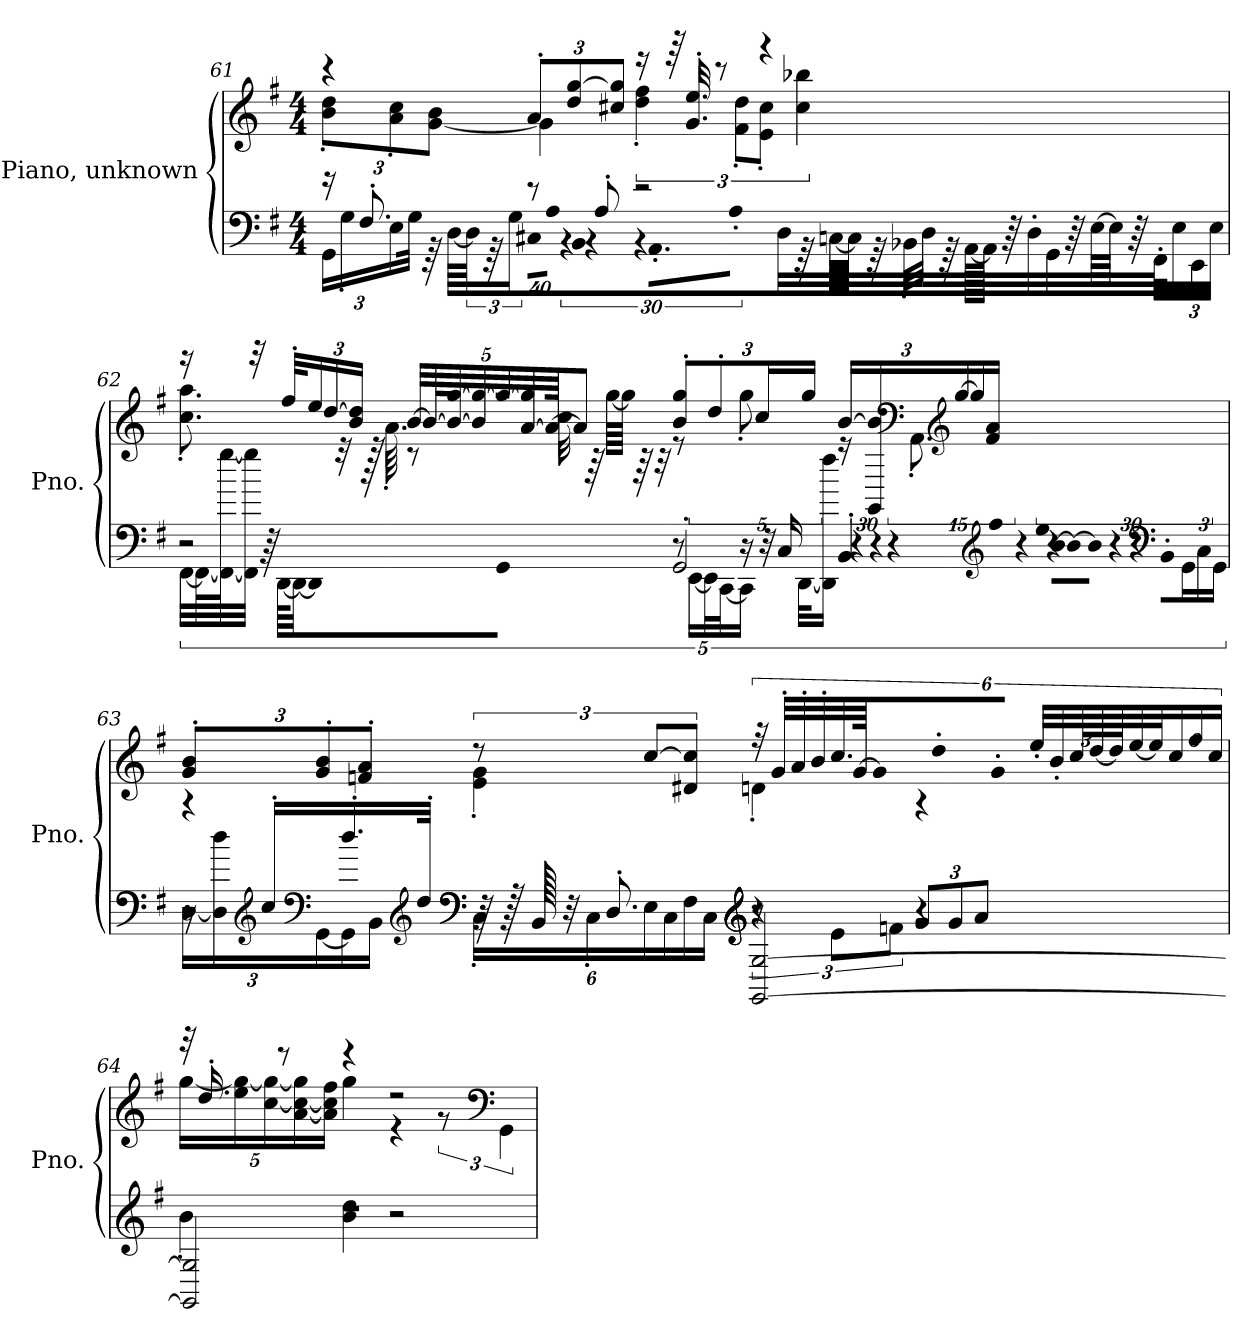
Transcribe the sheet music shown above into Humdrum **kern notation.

**kern	**kern
*part1	*part1
*staff2	*staff1
*I"Piano, unknown	*
*I'Pno.	*
!!LO:LB:g=z
*clefF4	*clefG2
*k[f#]	*k[f#]
*M4/4	*M4/4
=61	=61
*^	*^
*	*Xbrackettup	*	*Xbrackettup
16r	24GG\LL	4r	12b\' 12dd\'L
.	24G'\	.	.
8.F#'/	.	.	.
.	24E\	.	12a\' 12cc\'
.	32G\JJk	.	.
.	64r	.	.
.	.	.	[12g\ 12b\J
.	[64D\LLLL	.	.
*	*brackettup	*	*
.	96D\JJJJ]	.	.
.	96r	.	.
.	24G\	.	.
!	!LO:N:vis=32	!	!
8r	640%23C#X\LLL	12a'/L	4g\]
!	!LO:N:vis=32	!	!
.	640%23A\JJJ	.	.
!	!LO:N:vis=64	!	!
.	960%17r	.	.
.	.	12dd/ [12gg/	.
!	!LO:N:vis=64	!	!
.	960%17BB\	.	.
!	!LO:N:vis=32	!	!
.	640%23r	.	.
8A'/	.	.	.
!	!LO:N:vis=64	!	!
.	960%17r	.	.
!	!LO:N:vis=32.	!	!
.	1920%103AA'\LLL	.	.
.	.	12cc#X/ 12gg/]J	.
!	!LO:N:vis=32	!	!
.	640%23A'\JJJ	.	.
*	*	*	*brackettup
2r	.	16r	6dd\' 6ff#\'
.	32D\	.	.
.	64r	.	.
.	[64Cn\LLLL	.	.
.	.	64r	.
.	64C\JJJJ]	.	.
.	.	32.g/' 32.ee/'	.
.	64r	.	.
.	32BB-X'\LLL	.	.
.	.	8r	.
.	32D\JJJ	.	.
.	64r	.	.
.	.	.	12f#\' 12dd\'L
.	[64AA\LLLL	.	.
.	64AA\JJJJ]	.	.
.	64r	.	.
.	32D'\	.	.
.	.	4r	12e\' 12cc#\'J
.	32GG\	.	.
.	64r	.	.
.	[64E\LLLL	.	.
.	64E\JJJJ]	.	.
.	64r	.	.
.	.	.	6cc#\ 6bb-X\
.	32FF#'\KLL	.	.
*	*Xbrackettup	*	*
.	24E\	.	.
.	24EE\	.	.
.	24E\JJ	.	.
1920ryy	.	1920ryy	1920ryy
!!LO:LB:g=z	!!
=62	=62	=62	=62
*	*brackettup	*	*
*	*^	*	*
2r	[40FF#\LLL	2r	16r	8.cc\' 8.aa\'
.	80FF#\L_	.	.	.
.	80FF#\_ [80gg\J	.	.	.
.	40FF#\] 40gg\]JJJ	.	.	.
.	.	.	32r	.
.	80r	.	.	.
.	[80DD\KLLL	.	.	.
.	.	.	32ff#'/KLL	.
.	40DD\J_	.	.	.
*	*	*	*Xbrackettup	*
.	16DD\]	.	24ee/	.
.	.	.	[24dd/	.
.	16GG\JJ	.	.	32r
.	.	.	24b/ 24dd/]JJ	.
.	.	.	.	128r
.	.	.	.	64.a'\
.	[20EE\LL	.	[40b/LLL	8r
.	.	.	80b/L_	.
.	.	.	80b/_ [80gg/J	.
.	40EE\L]	.	40b/] 40gg/_	.
.	[40CC\J	.	80gg/K_	.
.	.	.	[40a/ 40gg/]	.
.	20CC\JJ]	.	.	.
.	.	.	80a/JJK_	.
.	.	.	8a/J]	32cc\
.	40r	.	.	.
.	.	.	.	64r
.	.	.	.	[64gg\LLLL
.	[40DD\KLL	.	.	.
.	.	.	.	64gg\JJJJ]
.	20DD\] 20ff#\JJ	.	.	.
.	.	.	.	64r
.	.	.	.	32r
!	!LO:N:vis=64	!	!	!
8r	960%17r	2GG'/	12b/' 12gg/'L	8r
!	!LO:N:vis=64	!	!	!
.	960%17r	.	.	.
.	1920ryy	.	.	.
!	!LO:N:vis=128	!	!	!
.	1920%17r	.	.	.
*clefG2	*	*	*	*
!	!LO:N:vis=256	!	!	!
.	1920%17ff#\	.	.	.
!	!LO:N:vis=128	!	!	!
.	1920%17r	.	.	.
!	!LO:N:vis=256	!	!	!
.	1920%17ee\	.	.	.
!	!LO:N:vis=128	!	!	!
.	1920%17r	.	.	.
!	!LO:N:vis=256	!	!	!
.	[1920%17b\KKLLL	.	.	.
.	.	.	12dd'/	.
!	!LO:N:vis=32	!	!	!
.	640%23b\JJ_	.	.	.
16r	8b\J]	.	.	8gg'\
.	.	.	24cc/L	.
16a/	.	.	.	.
.	.	.	24gg/JJ	.
4g'/	16r	.	[24b/LL	16r
.	.	.	24GG/ 24b/]	.
*	*	*	*clefF4	*
.	32r	.	.	8.AA'\
*	*	*	*clefG2	*
.	.	.	[24gg/	.
*clefF4	*	*	*	*
.	32BB'\KLL	.	.	.
*	*Xbrackettup	*	*	*
.	24GG\	.	16gg/]	.
.	24C\	.	.	.
.	.	.	16f#/ 16a/JJ	.
.	24GG\JJ	.	.	.
!!LO:PB:g=z	!!
=63	=63	=63	=63	=63
*	*	*	*brackettup	*
16r	[24D\LL	2r	12g/' 12b/'L	4r
.	24D\] 24dd\	.	.	.
*clefG2	*	*	*	*
16cc'/LL	.	.	.	.
*clefF4	*	*	*	*
.	[24GG\	.	12g/' 12b/'	.
16.dd'/	16GG\]	.	.	.
.	.	.	12fn/' 12a/'J	.
.	16BB\JJ	.	.	.
*clefG2	*	*	*	*
32dd'/JJk	.	.	.	.
*clefF4	*	*	*	*
64r	24C'\LL	.	12r	4e\' 4g\'
128r	.	.	.	.
128BB/	.	.	.	.
32r	.	.	.	.
.	24C'\	.	.	.
8.D'/	.	.	.	.
.	24E\	.	[12cc/L	.
.	24C\	.	.	.
.	24F#\	.	12d#X/ 12cc/]J	.
.	24C\JJ	.	.	.
*clefG2	*	*	*	*
*	*brackettup	*	*	*
4r	12r	[2GG/ [2G/	48r	4dn'\
.	.	.	48g'/LLL	.
.	.	.	48a'/	.
*	*	*	*Xbrackettup	*
.	.	.	48b'/	.
.	12e\L	.	48.cc/	.
.	.	.	[96g/K	.
.	.	.	32g/J]	.
.	.	.	16dd'/	.
.	12fn\J	.	.	.
.	.	.	32g'/JJk	.
*Xbrackettup	*	*	*	*
12g/L	4r	.	48ee'/LLL	4r
.	.	.	48b'/	.
.	.	.	96cc/L	.
.	.	.	[96dd/	.
.	.	.	96dd/J]	.
.	.	.	[48ee/	.
12g/	.	.	.	.
.	.	.	32ee/J]	.
.	.	.	24cc/	.
12a/J	.	.	24ff#/	.
.	.	.	24cc/JJ	.
!!LO:LB:g=z	!!
=64	=64	=64	=64	=64
1r	4b'\	2GG/] 2G/]	32r	[20gg\LL
.	.	.	16.dd'/	.
.	.	.	.	20ee\ 20gg\_
.	.	.	.	[20cc\ 20gg\_
.	.	.	8r	.
.	.	.	.	[20a\ 20cc\_ 20gg\]
.	.	.	.	20a\] 20cc\] 20ff#\JJ
.	4b\ 4dd\	.	4r	4gg\
.	2r	2r	2r	4r
*	*	*	*	*brackettup
.	.	.	.	12r
*	*	*	*clefF4	*
.	.	.	.	6GG\
*v	*v	*v	*	*
*	*v	*v
=	=
*-	*-
